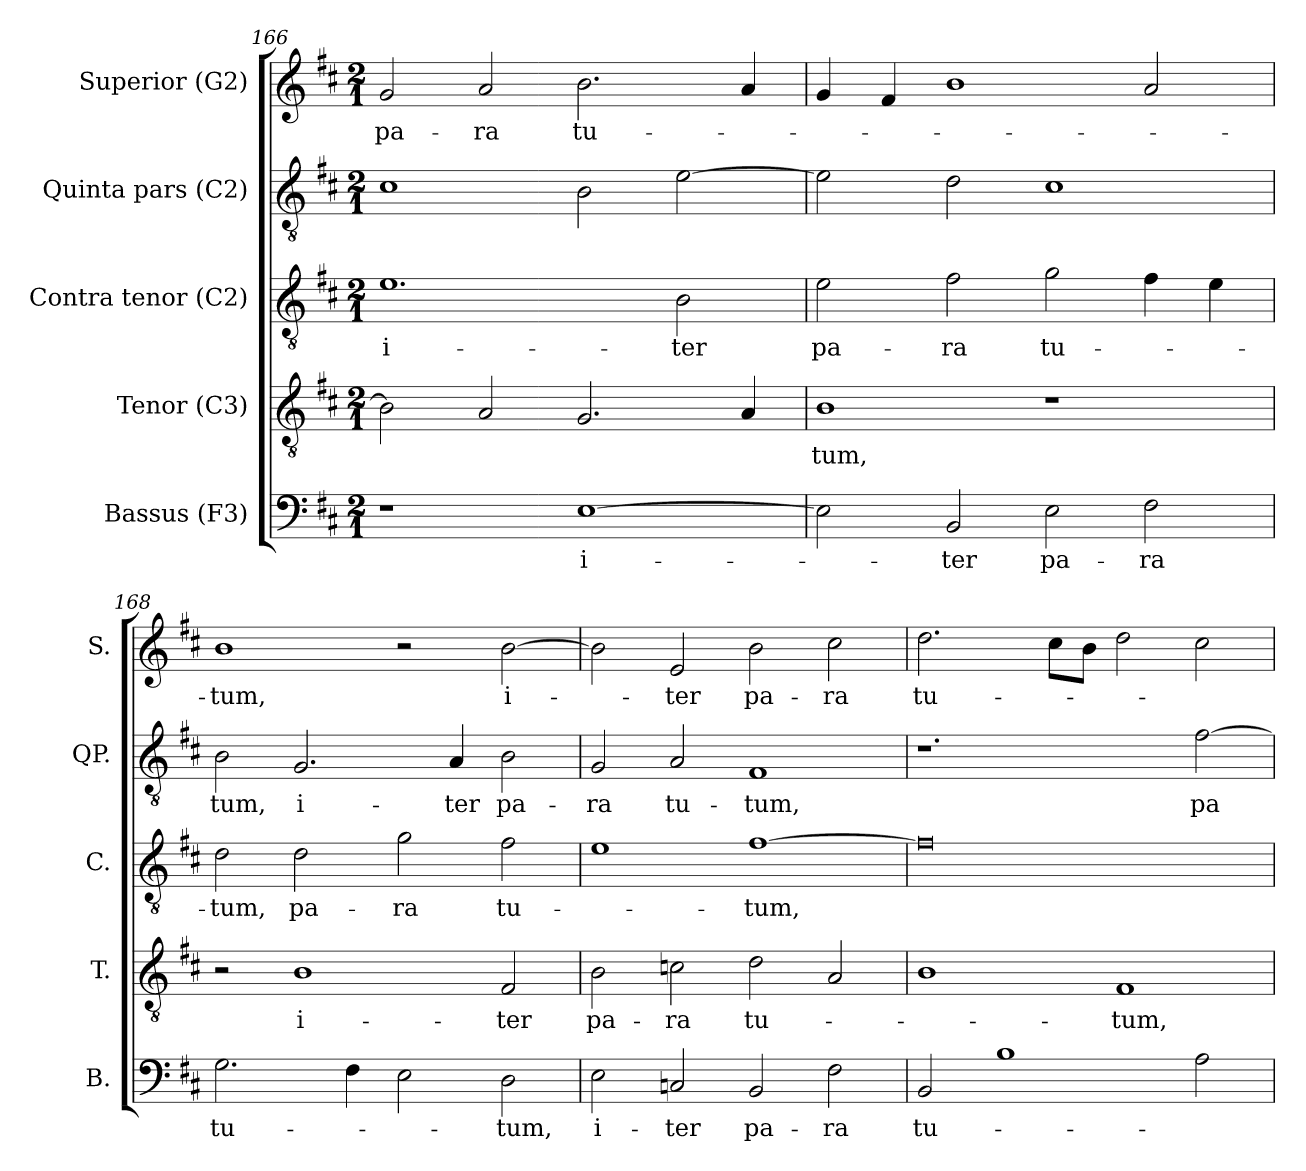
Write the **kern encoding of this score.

**kern	**text	**kern	**text	**kern	**text	**kern	**text	**kern	**text
*part5	*part5	*part4	*part4	*part3	*part3	*part2	*part2	*part1	*part1
*staff5	*staff5	*staff4	*staff4	*staff3	*staff3	*staff2	*staff2	*staff1	*staff1
*I"Bassus (F3)	*	*I"Tenor (C3)	*	*I"Contra tenor (C2)	*	*I"Quinta pars (C2)	*	*I"Superior (G2)	*
*I'B.	*	*I'T.	*	*I'C.	*	*I'QP.	*	*I'S.	*
*clefF4	*	*clefGv2	*	*clefGv2	*	*clefGv2	*	*clefG2	*
*	*	*ITrd7c12	*	*ITrd7c12	*	*ITrd7c12	*	*	*
*k[f#c#]	*	*k[f#c#]	*	*k[f#c#]	*	*k[f#c#]	*	*k[f#c#]	*
*D:	*	*D:	*	*D:	*	*D:	*	*D:	*
*M2/1	*	*M2/1	*	*M2/1	*	*M2/1	*	*M2/1	*
=166	=166	=166	=166	=166	=166	=166	=166	=166	=166
!	!	!	!	!	!LO:LY:b:color=#000000	!	!	!	!
!	!	!	!	!	!	!	!	!	!LO:LY:b:color=#000000
1r	.	2BBi\]	.	1.Ei	i-	1C#i	.	2gi/	pa-
!	!	!	!	!	!	!	!	!	!LO:LY:b:color=#000000
.	.	2AAi/	.	.	.	.	.	2ai/	-ra
!	!LO:LY:b:color=#000000	!	!	!	!	!	!	!	!
!	!	!	!	!	!	!	!	!	!LO:LY:b:color=#000000
[1Ei	i-	2.GGi/	.	.	.	2BBi\	.	2.bi\	tu-
!	!	!	!	!	!LO:LY:b:color=#000000	!	!	!	!
.	.	.	.	2BBi\	-ter	[2Ei\	.	.	.
.	.	4AAi/	.	.	.	.	.	4ai/	.
!!LO:PB:g=z
=167	=167	=167	=167	=167	=167	=167	=167	=167	=167
!	!	!	!LO:LY:b:color=#000000	!	!	!	!	!	!
!	!	!	!	!	!LO:LY:b:color=#000000	!	!	!	!
2Ei\]	.	1BBi	-tum,	2Ei\	pa-	2Ei\]	.	4gi/	.
.	.	.	.	.	.	.	.	4f#i/	.
!	!LO:LY:b:color=#000000	!	!	!	!	!	!	!	!
!	!	!	!	!	!LO:LY:b:color=#000000	!	!	!	!
2BBi/	-ter	.	.	2F#i\	-ra	2Di\	.	1bi	.
!	!LO:LY:b:color=#000000	!	!	!	!	!	!	!	!
!	!	!	!	!	!LO:LY:b:color=#000000	!	!	!	!
2Ei\	pa-	1r	.	2Gi\	tu-	1C#i	.	.	.
!	!LO:LY:b:color=#000000	!	!	!	!	!	!	!	!
2F#i\	-ra	.	.	4F#i\	.	.	.	2ai/	.
.	.	.	.	4Ei\	.	.	.	.	.
=168	=168	=168	=168	=168	=168	=168	=168	=168	=168
!	!LO:LY:b:color=#000000	!	!	!	!	!	!	!	!
!	!	!	!	!	!LO:LY:b:color=#000000	!	!	!	!
!	!	!	!	!	!	!	!LO:LY:b:color=#000000	!	!
!	!	!	!	!	!	!	!	!	!LO:LY:b:color=#000000
2.Gi\	tu-	2r	.	2Di\	-tum,	2BBi\	-tum,	1bi	-tum,
!	!	!	!LO:LY:b:color=#000000	!	!	!	!	!	!
!	!	!	!	!	!LO:LY:b:color=#000000	!	!	!	!
!	!	!	!	!	!	!	!LO:LY:b:color=#000000	!	!
.	.	1BBi	i-	2Di\	pa-	2.GGi/	i-	.	.
4F#i\	.	.	.	.	.	.	.	.	.
!	!	!	!	!	!LO:LY:b:color=#000000	!	!	!	!
2Ei\	.	.	.	2Gi\	-ra	.	.	2r	.
!	!	!	!	!	!	!	!LO:LY:b:color=#000000	!	!
.	.	.	.	.	.	4AAi/	-ter	.	.
!	!LO:LY:b:color=#000000	!	!	!	!	!	!	!	!
!	!	!	!LO:LY:b:color=#000000	!	!	!	!	!	!
!	!	!	!	!	!LO:LY:b:color=#000000	!	!	!	!
!	!	!	!	!	!	!	!LO:LY:b:color=#000000	!	!
!	!	!	!	!	!	!	!	!	!LO:LY:b:color=#000000
2Di\	-tum,	2FF#i/	-ter	2F#i\	tu-	2BBi\	pa-	[2bi\	i-
=169	=169	=169	=169	=169	=169	=169	=169	=169	=169
!	!LO:LY:b:color=#000000	!	!	!	!	!	!	!	!
!	!	!	!LO:LY:b:color=#000000	!	!	!	!	!	!
!	!	!	!	!	!	!	!LO:LY:b:color=#000000	!	!
2Ei\	i-	2BBi\	pa-	1Ei	.	2GGi/	-ra	2bi\]	.
!	!LO:LY:b:color=#000000	!	!	!	!	!	!	!	!
!	!	!	!LO:LY:b:color=#000000	!	!	!	!	!	!
!	!	!	!	!	!	!	!LO:LY:b:color=#000000	!	!
!	!	!	!	!	!	!	!	!	!LO:LY:b:color=#000000
2Ci/	-ter	2Ci\	-ra	.	.	2AAi/	tu-	2ei/	-ter
!	!LO:LY:b:color=#000000	!	!	!	!	!	!	!	!
!	!	!	!LO:LY:b:color=#000000	!	!	!	!	!	!
!	!	!	!	!	!LO:LY:b:color=#000000	!	!	!	!
!	!	!	!	!	!	!	!LO:LY:b:color=#000000	!	!
!	!	!	!	!	!	!	!	!	!LO:LY:b:color=#000000
2BBi/	pa-	2Di\	tu-	[1F#i	-tum,	1FF#i	-tum,	2bi\	pa-
!	!LO:LY:b:color=#000000	!	!	!	!	!	!	!	!
!	!	!	!	!	!	!	!	!	!LO:LY:b:color=#000000
2F#i\	-ra	2AAi/	.	.	.	.	.	2cc#i\	-ra
=170	=170	=170	=170	=170	=170	=170	=170	=170	=170
!	!LO:LY:b:color=#000000	!	!	!	!	!	!	!	!
!	!	!	!	!	!	!	!	!	!LO:LY:b:color=#000000
2BBi/	tu-	1BBi	.	0F#i]	.	1.r	.	2.ddi\	tu-
1Bi	.	.	.	.	.	.	.	.	.
.	.	.	.	.	.	.	.	8cc#i\L	.
.	.	.	.	.	.	.	.	8bi\J	.
!	!	!	!LO:LY:b:color=#000000	!	!	!	!	!	!
.	.	1FF#i	-tum,	.	.	.	.	2ddi\	.
!	!	!	!	!	!	!	!LO:LY:b:color=#000000	!	!
2Ai\	.	.	.	.	.	[2F#i\	pa-	2cc#i\	.
=	=	=	=	=	=	=	=	=	=
*-	*-	*-	*-	*-	*-	*-	*-	*-	*-
